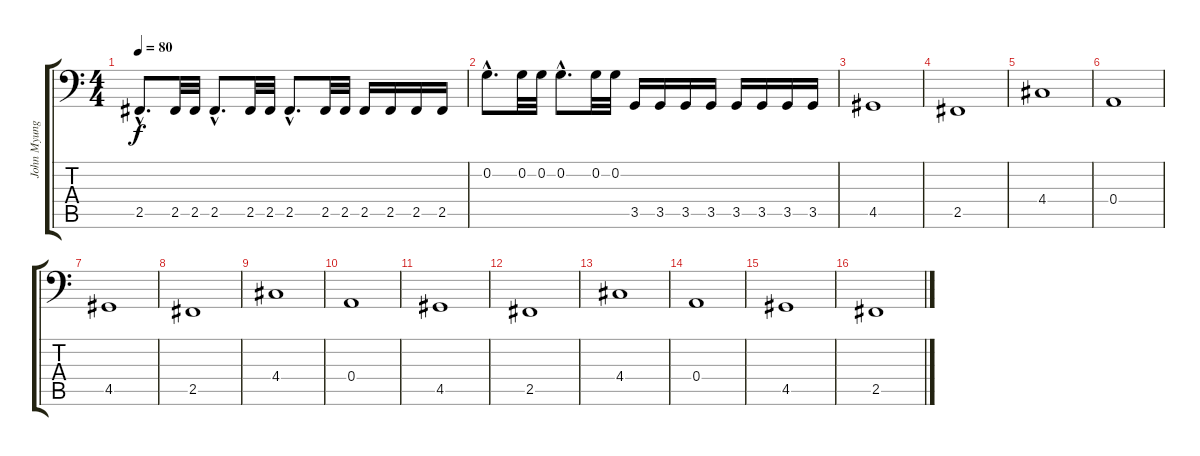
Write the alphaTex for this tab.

\track ("John Myung - 6 Strings Bass" "John Myung") {instrument acousticbass}
\staff {score tabs}
\tuning (C3 G2 D2 A1 E1 B0) {hide}
\ts (4 4)
\tempo 80
\clef f4
\ks c
2.5{hac}.8{d dy f} 2.5.32 2.5.32 2.5{hac}.8{d} 2.5.32 2.5.32 2.5{hac}.8{d} 2.5.32 2.5.32 2.5.16 2.5.16 2.5.16 2.5.16 |
0.2{hac}.8{d} 0.2.32 0.2.32 0.2{hac}.8{d} 0.2.32 0.2.32 3.5.16 3.5.16 3.5.16 3.5.16 3.5.16 3.5.16 3.5.16 3.5.16 |
4.5.1 |
2.5.1 |
4.4.1 |
0.4.1 |
4.5.1 |
2.5.1 |
4.4.1 |
0.4.1 |
4.5.1 |
2.5.1 |
4.4.1 |
0.4.1 |
4.5.1 |
2.5.1
